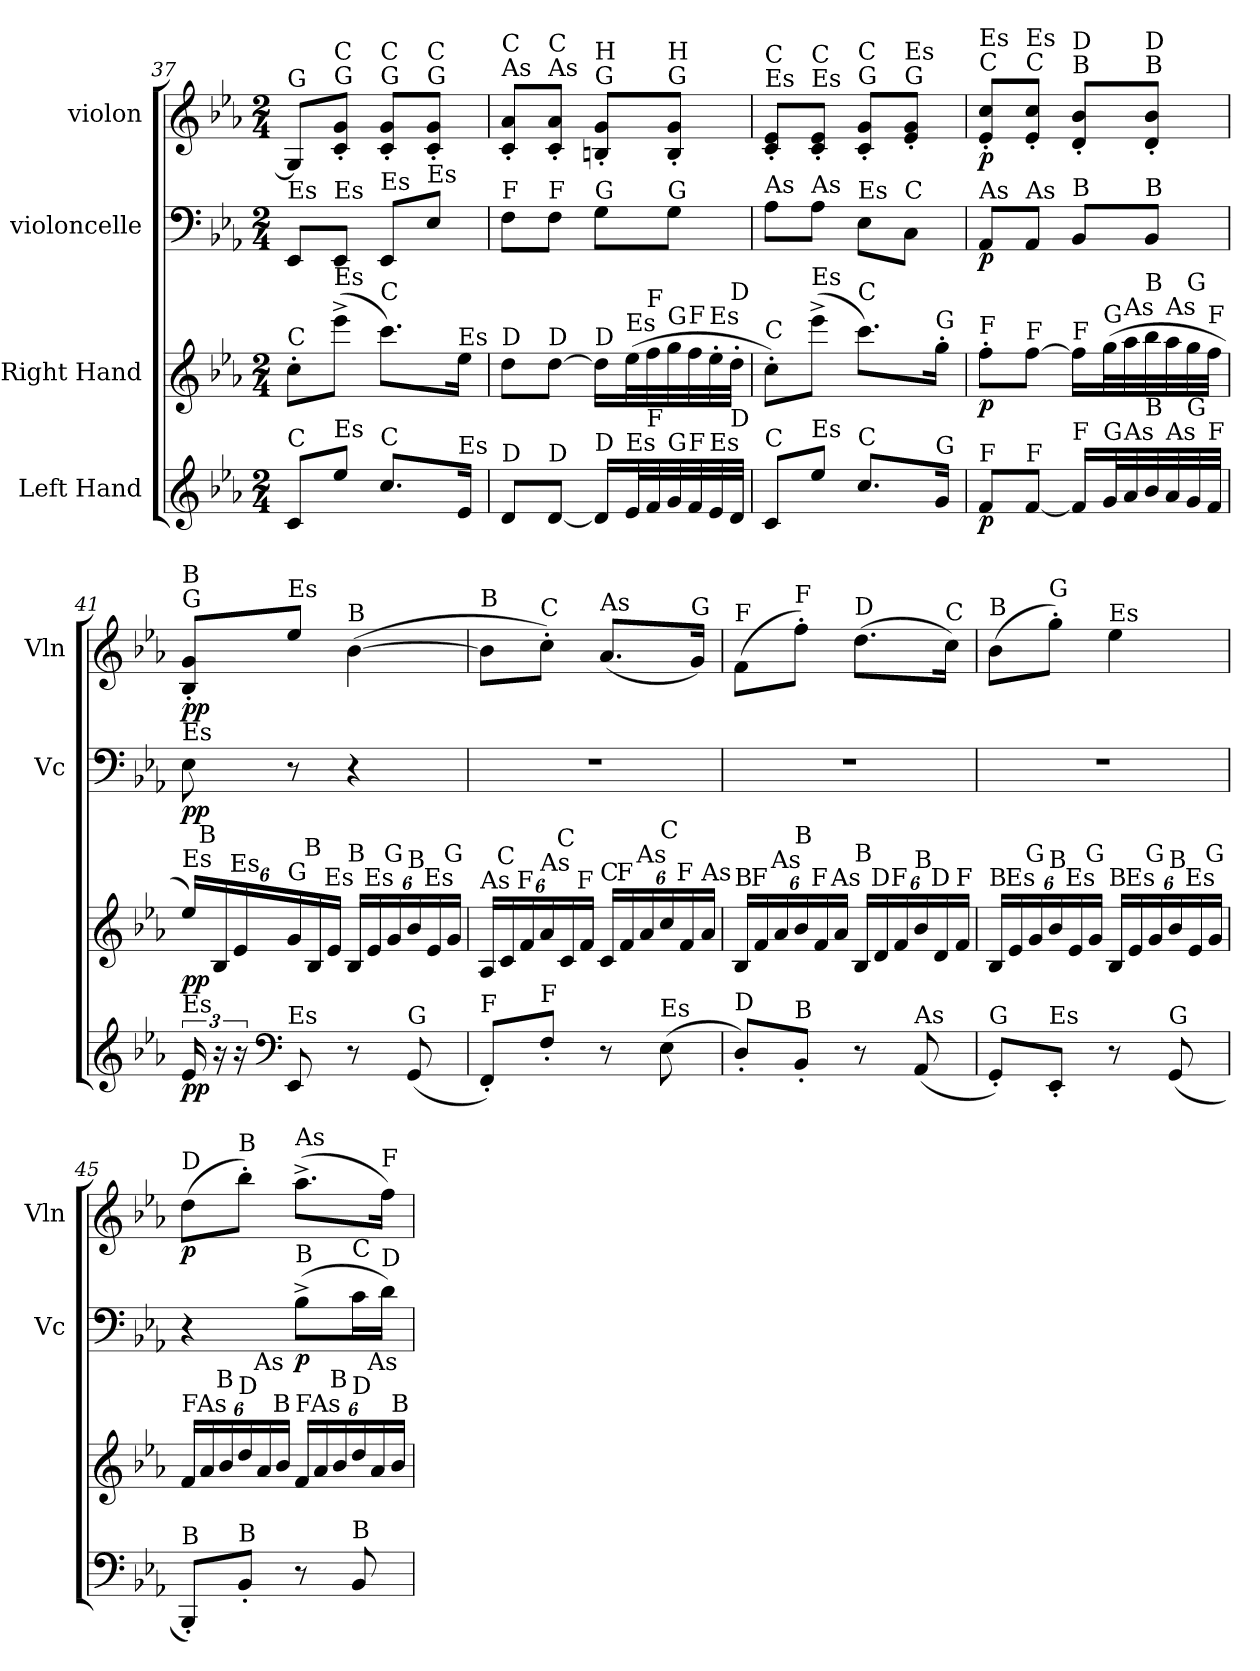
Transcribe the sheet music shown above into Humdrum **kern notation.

**kern	**dynam	**kern	**dynam	**kern	**dynam	**kern	**dynam
*part4	*part4	*part3	*part3	*part2	*part2	*part1	*part1
*staff4	*staff4	*staff3	*staff3	*staff2	*staff2	*staff1	*staff1
*I"Left Hand	*	*I"Right Hand	*	*I"violoncelle	*	*I"violon	*
*	*	*	*	*I'Vc	*	*I'Vln	*
*clefG2	*	*clefG2	*	*clefF4	*	*clefG2	*
*k[b-e-a-]	*	*k[b-e-a-]	*	*k[b-e-a-]	*	*k[b-e-a-]	*
*M2/4	*	*M2/4	*	*M2/4	*	*M2/4	*
=37	=37	=37	=37	=37	=37	=37	=37
!	!	!	!	!	!	!LO:TX:a:t=G	!
!	!	!	!	!LO:TX:a:t=Es	!	!	!
!	!	!LO:TX:a:t=C	!	!	!	!	!
!LO:TX:a:t=C	!	!	!	!	!	!	!
8c/L	.	8cc'\L	.	8EE-/L	.	8G/L]	.
!	!	!	!	!	!	!LO:TX:a:t=G	!
!	!	!	!	!	!	!LO:TX:a:t=C	!
!	!	!	!	!LO:TX:a:t=Es	!	!	!
!	!	!LO:TX:a:t=Es	!	!	!	!	!
!LO:TX:a:t=Es	!	!	!	!	!	!	!
8ee-/J	.	(>8eee-^\J	.	8EE-/J	.	8c/' 8g/'J	.
!	!	!	!	!	!	!LO:TX:a:t=G	!
!	!	!	!	!	!	!LO:TX:a:t=C	!
!	!	!	!	!LO:TX:a:t=Es	!	!	!
!	!	!LO:TX:a:t=C	!	!	!	!	!
!LO:TX:a:t=C	!	!	!	!	!	!	!
8.cc/L	.	8.ccc\L)	.	8EE-/L	.	8c/' 8g/'L	.
!	!	!	!	!	!	!LO:TX:a:t=G	!
!	!	!	!	!	!	!LO:TX:a:t=C	!
!	!	!	!	!LO:TX:a:t=Es	!	!	!
.	.	.	.	8E-/J	.	8c/' 8g/'J	.
!	!	!LO:TX:a:t=Es	!	!	!	!	!
!LO:TX:a:t=Es	!	!	!	!	!	!	!
16e-/Jk	.	16ee-\Jk	.	.	.	.	.
!!LO:PB:g=z
=38	=38	=38	=38	=38	=38	=38	=38
!	!	!	!	!	!	!LO:TX:a:t=As	!
!	!	!	!	!	!	!LO:TX:a:t=C	!
!	!	!	!	!LO:TX:a:t=F	!	!	!
!	!	!LO:TX:a:t=D	!	!	!	!	!
!LO:TX:a:t=D	!	!	!	!	!	!	!
8d/L	.	8dd\L	.	8F\L	.	8c/' 8a-/'L	.
!	!	!	!	!	!	!LO:TX:a:t=As	!
!	!	!	!	!	!	!LO:TX:a:t=C	!
!	!	!	!	!LO:TX:a:t=F	!	!	!
!	!	!LO:TX:a:t=D	!	!	!	!	!
!LO:TX:a:t=D	!	!	!	!	!	!	!
[8d/J	.	[8dd\J	.	8F\J	.	8c/' 8a-/'J	.
!	!	!	!	!	!	!LO:TX:a:t=G	!
!	!	!	!	!	!	!LO:TX:a:t=H	!
!	!	!	!	!LO:TX:a:t=G	!	!	!
!	!	!LO:TX:a:t=D	!	!	!	!	!
!LO:TX:a:t=D	!	!	!	!	!	!	!
16d/LL]	.	16dd\LL]	.	8G\L	.	8Bn/' 8g/'L	.
!	!	!LO:TX:a:t=Es	!	!	!	!	!
!LO:TX:a:t=Es	!	!	!	!	!	!	!
32e-/L	.	(>32ee-\L	.	.	.	.	.
!	!	!LO:TX:a:t=F	!	!	!	!	!
!LO:TX:a:t=F	!	!	!	!	!	!	!
32f/	.	32ff\	.	.	.	.	.
!	!	!	!	!	!	!LO:TX:a:t=G	!
!	!	!	!	!	!	!LO:TX:a:t=H	!
!	!	!	!	!LO:TX:a:t=G	!	!	!
!	!	!LO:TX:a:t=G	!	!	!	!	!
!LO:TX:a:t=G	!	!	!	!	!	!	!
32g/	.	32gg\	.	8G\J	.	8B/' 8g/'J	.
!	!	!LO:TX:a:t=F	!	!	!	!	!
!LO:TX:a:t=F	!	!	!	!	!	!	!
32f/	.	32ff\	.	.	.	.	.
!	!	!LO:TX:a:t=Es	!	!	!	!	!
!LO:TX:a:t=Es	!	!	!	!	!	!	!
32e-/	.	32ee-'\	.	.	.	.	.
!	!	!LO:TX:a:t=D	!	!	!	!	!
!LO:TX:a:t=D	!	!	!	!	!	!	!
32d/JJJ	.	32dd'\JJJ	.	.	.	.	.
=39	=39	=39	=39	=39	=39	=39	=39
!	!	!	!	!	!	!LO:TX:a:t=Es	!
!	!	!	!	!	!	!LO:TX:a:t=C	!
!	!	!	!	!LO:TX:a:t=As	!	!	!
!	!	!LO:TX:a:t=C	!	!	!	!	!
!LO:TX:a:t=C	!	!	!	!	!	!	!
8c/L	.	8cc'\L)	.	8A-\L	.	8c/' 8e-/'L	.
!	!	!	!	!	!	!LO:TX:a:t=Es	!
!	!	!	!	!	!	!LO:TX:a:t=C	!
!	!	!	!	!LO:TX:a:t=As	!	!	!
!	!	!LO:TX:a:t=Es	!	!	!	!	!
!LO:TX:a:t=Es	!	!	!	!	!	!	!
8ee-/J	.	(>8eee-^\J	.	8A-\J	.	8c/' 8e-/'J	.
!	!	!	!	!	!	!LO:TX:a:t=G	!
!	!	!	!	!	!	!LO:TX:a:t=C	!
!	!	!	!	!LO:TX:a:t=Es	!	!	!
!	!	!LO:TX:a:t=C	!	!	!	!	!
!LO:TX:a:t=C	!	!	!	!	!	!	!
8.cc/L	.	8.ccc\L)	.	8E-\L	.	8c/' 8g/'L	.
!	!	!	!	!	!	!LO:TX:a:t=G	!
!	!	!	!	!	!	!LO:TX:a:t=Es	!
!	!	!	!	!LO:TX:a:t=C	!	!	!
.	.	.	.	8C\J	.	8e-/' 8g/'J	.
!	!	!LO:TX:a:t=G	!	!	!	!	!
!LO:TX:a:t=G	!	!	!	!	!	!	!
16g/Jk	.	16gg'\Jk	.	.	.	.	.
=40	=40	=40	=40	=40	=40	=40	=40
!	!	!	!	!	!	!LO:TX:a:t=C	!
!	!	!	!	!	!	!LO:TX:a:t=Es	!
!	!	!	!	!LO:TX:a:t=As	!	!	!
!	!	!LO:TX:a:t=F	!	!	!	!	!
!LO:TX:a:t=F	!	!	!	!	!	!	!
!	!LO:DY:b	!	!LO:DY:b	!	!LO:DY:b	!	!LO:DY:b
8f/L	p	8ff'\L	p	8AA-/L	p	8e-/' 8cc/'L	p
!	!	!	!	!	!	!LO:TX:a:t=C	!
!	!	!	!	!	!	!LO:TX:a:t=Es	!
!	!	!	!	!LO:TX:a:t=As	!	!	!
!	!	!LO:TX:a:t=F	!	!	!	!	!
!LO:TX:a:t=F	!	!	!	!	!	!	!
[8f/J	.	[8ff\J	.	8AA-/J	.	8e-/' 8cc/'J	.
!	!	!	!	!	!	!LO:TX:a:t=B	!
!	!	!	!	!	!	!LO:TX:a:t=D	!
!	!	!	!	!LO:TX:a:t=B	!	!	!
!	!	!LO:TX:a:t=F	!	!	!	!	!
!LO:TX:a:t=F	!	!	!	!	!	!	!
16f/LL]	.	16ff\LL]	.	8BB-/L	.	8d/' 8b-/'L	.
!	!	!LO:TX:a:t=G	!	!	!	!	!
!LO:TX:a:t=G	!	!	!	!	!	!	!
32g/L	.	(>32gg\L	.	.	.	.	.
!	!	!LO:TX:a:t=As	!	!	!	!	!
!LO:TX:a:t=As	!	!	!	!	!	!	!
32a-/	.	32aa-\	.	.	.	.	.
!	!	!	!	!	!	!LO:TX:a:t=B	!
!	!	!	!	!	!	!LO:TX:a:t=D	!
!	!	!	!	!LO:TX:a:t=B	!	!	!
!	!	!LO:TX:a:t=B	!	!	!	!	!
!LO:TX:a:t=B	!	!	!	!	!	!	!
32b-/	.	32bb-\	.	8BB-/J	.	8d/' 8b-/'J	.
!	!	!LO:TX:a:t=As	!	!	!	!	!
!LO:TX:a:t=As	!	!	!	!	!	!	!
32a-/	.	32aa-\	.	.	.	.	.
!	!	!LO:TX:a:t=G	!	!	!	!	!
!LO:TX:a:t=G	!	!	!	!	!	!	!
32g/	.	32gg\	.	.	.	.	.
!	!	!LO:TX:a:t=F	!	!	!	!	!
!LO:TX:a:t=F	!	!	!	!	!	!	!
32f/JJJ	.	32ff\JJJ	.	.	.	.	.
=41	=41	=41	=41	=41	=41	=41	=41
*	*	*Xbrackettup	*	*	*	*	*
!	!	!	!	!	!	!LO:TX:a:t=G	!
!	!	!	!	!	!	!LO:TX:a:t=B	!
!	!	!	!	!LO:TX:a:t=Es	!	!	!
!	!	!LO:TX:a:t=Es	!	!	!	!	!
!LO:TX:a:t=Es	!	!	!	!	!	!	!
!	!LO:DY:b	!	!LO:DY:b	!	!LO:DY:b	!	!LO:DY:b
24e-/	pp	24ee-/LL)	pp	8E-\	pp	8B-/' 8g/'L	pp
!	!	!LO:TX:a:t=B	!	!	!	!	!
24r	.	24B-/	.	.	.	.	.
!	!	!LO:TX:a:t=Es	!	!	!	!	!
24r	.	24e-/	.	.	.	.	.
*clefF4	*	*	*	*	*	*	*
!	!	!	!	!	!	!LO:TX:a:t=Es	!
!	!	!LO:TX:a:t=G	!	!	!	!	!
!LO:TX:a:t=Es	!	!	!	!	!	!	!
8EE-/	.	24g/	.	8r	.	8ee-/J	.
!	!	!LO:TX:a:t=B	!	!	!	!	!
.	.	24B-/	.	.	.	.	.
!	!	!LO:TX:a:t=Es	!	!	!	!	!
.	.	24e-/JJ	.	.	.	.	.
!	!	!	!	!	!	!LO:TX:a:t=B	!
!	!	!LO:TX:a:t=B	!	!	!	!	!
8r	.	24B-/LL	.	4r	.	(>[4b-\	.
!	!	!LO:TX:a:t=Es	!	!	!	!	!
.	.	24e-/	.	.	.	.	.
!	!	!LO:TX:a:t=G	!	!	!	!	!
.	.	24g/	.	.	.	.	.
!	!	!LO:TX:a:t=B	!	!	!	!	!
!LO:TX:a:t=G	!	!	!	!	!	!	!
(<8GG/	.	24b-/	.	.	.	.	.
!	!	!LO:TX:a:t=Es	!	!	!	!	!
.	.	24e-/	.	.	.	.	.
!	!	!LO:TX:a:t=G	!	!	!	!	!
.	.	24g/JJ	.	.	.	.	.
!!LO:LB:g=z
=42	=42	=42	=42	=42	=42	=42	=42
!	!	!	!	!	!	!LO:TX:a:t=B	!
!	!	!LO:TX:a:t=As	!	!	!	!	!
!LO:TX:a:t=F	!	!	!	!	!	!	!
8FF'/L)	.	24A-/LL	.	2r	.	8b-\L]	.
!	!	!LO:TX:a:t=C	!	!	!	!	!
.	.	24c/	.	.	.	.	.
!	!	!LO:TX:a:t=F	!	!	!	!	!
.	.	24f/	.	.	.	.	.
!	!	!	!	!	!	!LO:TX:a:t=C	!
!	!	!LO:TX:a:t=As	!	!	!	!	!
!LO:TX:a:t=F	!	!	!	!	!	!	!
8F'/J	.	24a-/	.	.	.	8cc'\J)	.
!	!	!LO:TX:a:t=C	!	!	!	!	!
.	.	24c/	.	.	.	.	.
!	!	!LO:TX:a:t=F	!	!	!	!	!
.	.	24f/JJ	.	.	.	.	.
!	!	!	!	!	!	!LO:TX:a:t=As	!
!	!	!LO:TX:a:t=C	!	!	!	!	!
8r	.	24c/LL	.	.	.	(<8.a-/L	.
!	!	!LO:TX:a:t=F	!	!	!	!	!
.	.	24f/	.	.	.	.	.
!	!	!LO:TX:a:t=As	!	!	!	!	!
.	.	24a-/	.	.	.	.	.
!	!	!LO:TX:a:t=C	!	!	!	!	!
!LO:TX:a:t=Es	!	!	!	!	!	!	!
(>8E-\	.	24cc/	.	.	.	.	.
!	!	!LO:TX:a:t=F	!	!	!	!	!
.	.	24f/	.	.	.	.	.
!	!	!	!	!	!	!LO:TX:a:t=G	!
.	.	.	.	.	.	16g/Jk)	.
!	!	!LO:TX:a:t=As	!	!	!	!	!
.	.	24a-/JJ	.	.	.	.	.
=43	=43	=43	=43	=43	=43	=43	=43
!	!	!	!	!	!	!LO:TX:a:t=F	!
!	!	!LO:TX:a:t=B	!	!	!	!	!
!LO:TX:a:t=D	!	!	!	!	!	!	!
8D'/L)	.	24B-/LL	.	2r	.	(>8f\L	.
!	!	!LO:TX:a:t=F	!	!	!	!	!
.	.	24f/	.	.	.	.	.
!	!	!LO:TX:a:t=As	!	!	!	!	!
.	.	24a-/	.	.	.	.	.
!	!	!	!	!	!	!LO:TX:a:t=F	!
!	!	!LO:TX:a:t=B	!	!	!	!	!
!LO:TX:a:t=B	!	!	!	!	!	!	!
8BB-'/J	.	24b-/	.	.	.	8ff'\J)	.
!	!	!LO:TX:a:t=F	!	!	!	!	!
.	.	24f/	.	.	.	.	.
!	!	!LO:TX:a:t=As	!	!	!	!	!
.	.	24a-/JJ	.	.	.	.	.
!	!	!	!	!	!	!LO:TX:a:t=D	!
!	!	!LO:TX:a:t=B	!	!	!	!	!
8r	.	24B-/LL	.	.	.	(>8.dd\L	.
!	!	!LO:TX:a:t=D	!	!	!	!	!
.	.	24d/	.	.	.	.	.
!	!	!LO:TX:a:t=F	!	!	!	!	!
.	.	24f/	.	.	.	.	.
!	!	!LO:TX:a:t=B	!	!	!	!	!
!LO:TX:a:t=As	!	!	!	!	!	!	!
(<8AA-/	.	24b-/	.	.	.	.	.
!	!	!LO:TX:a:t=D	!	!	!	!	!
.	.	24d/	.	.	.	.	.
!	!	!	!	!	!	!LO:TX:a:t=C	!
.	.	.	.	.	.	16cc\Jk)	.
!	!	!LO:TX:a:t=F	!	!	!	!	!
.	.	24f/JJ	.	.	.	.	.
=44	=44	=44	=44	=44	=44	=44	=44
!	!	!	!	!	!	!LO:TX:a:t=B	!
!	!	!LO:TX:a:t=B	!	!	!	!	!
!LO:TX:a:t=G	!	!	!	!	!	!	!
8GG'/L)	.	24B-/LL	.	2r	.	(>8b-\L	.
!	!	!LO:TX:a:t=Es	!	!	!	!	!
.	.	24e-/	.	.	.	.	.
!	!	!LO:TX:a:t=G	!	!	!	!	!
.	.	24g/	.	.	.	.	.
!	!	!	!	!	!	!LO:TX:a:t=G	!
!	!	!LO:TX:a:t=B	!	!	!	!	!
!LO:TX:a:t=Es	!	!	!	!	!	!	!
8EE-'/J	.	24b-/	.	.	.	8gg'\J)	.
!	!	!LO:TX:a:t=Es	!	!	!	!	!
.	.	24e-/	.	.	.	.	.
!	!	!LO:TX:a:t=G	!	!	!	!	!
.	.	24g/JJ	.	.	.	.	.
!	!	!	!	!	!	!LO:TX:a:t=Es	!
!	!	!LO:TX:a:t=B	!	!	!	!	!
8r	.	24B-/LL	.	.	.	4ee-\	.
!	!	!LO:TX:a:t=Es	!	!	!	!	!
.	.	24e-/	.	.	.	.	.
!	!	!LO:TX:a:t=G	!	!	!	!	!
.	.	24g/	.	.	.	.	.
!	!	!LO:TX:a:t=B	!	!	!	!	!
!LO:TX:a:t=G	!	!	!	!	!	!	!
(<8GG/	.	24b-/	.	.	.	.	.
!	!	!LO:TX:a:t=Es	!	!	!	!	!
.	.	24e-/	.	.	.	.	.
!	!	!LO:TX:a:t=G	!	!	!	!	!
.	.	24g/JJ	.	.	.	.	.
!!LO:PB:g=z
=45	=45	=45	=45	=45	=45	=45	=45
!	!	!	!	!	!	!LO:TX:a:t=D	!
!	!	!LO:TX:a:t=F	!	!	!	!	!
!LO:TX:a:t=B	!	!	!	!	!	!	!
!	!	!	!	!	!	!	!LO:DY:b
8BBB-'/L)	.	24f/LL	.	4r	.	(>8dd\L	p
!	!	!LO:TX:a:t=As	!	!	!	!	!
.	.	24a-/	.	.	.	.	.
!	!	!LO:TX:a:t=B	!	!	!	!	!
.	.	24b-/	.	.	.	.	.
!	!	!	!	!	!	!LO:TX:a:t=B	!
!	!	!LO:TX:a:t=D	!	!	!	!	!
!LO:TX:a:t=B	!	!	!	!	!	!	!
8BB-'/J	.	24dd/	.	.	.	8bb-'\J)	.
!	!	!LO:TX:a:t=As	!	!	!	!	!
.	.	24a-/	.	.	.	.	.
!	!	!LO:TX:a:t=B	!	!	!	!	!
.	.	24b-/JJ	.	.	.	.	.
!	!	!	!	!	!	!LO:TX:a:t=As	!
!	!	!	!	!LO:TX:a:t=B	!	!	!
!	!	!LO:TX:a:t=F	!	!	!	!	!
!	!	!	!	!	!LO:DY:b	!	!
8r	.	24f/LL	.	(>8B-^\L	p	(>8.aa-^\L	.
!	!	!LO:TX:a:t=As	!	!	!	!	!
.	.	24a-/	.	.	.	.	.
!	!	!LO:TX:a:t=B	!	!	!	!	!
.	.	24b-/	.	.	.	.	.
!	!	!	!	!LO:TX:a:t=C	!	!	!
!	!	!LO:TX:a:t=D	!	!	!	!	!
!LO:TX:a:t=B	!	!	!	!	!	!	!
8BB-/	.	24dd/	.	16c\L	.	.	.
!	!	!LO:TX:a:t=As	!	!	!	!	!
.	.	24a-/	.	.	.	.	.
!	!	!	!	!	!	!LO:TX:a:t=F	!
!	!	!	!	!LO:TX:a:t=D	!	!	!
.	.	.	.	16d\JJ)	.	16ff\Jk)	.
!	!	!LO:TX:a:t=B	!	!	!	!	!
.	.	24b-/JJ	.	.	.	.	.
=	=	=	=	=	=	=	=
*-	*-	*-	*-	*-	*-	*-	*-
